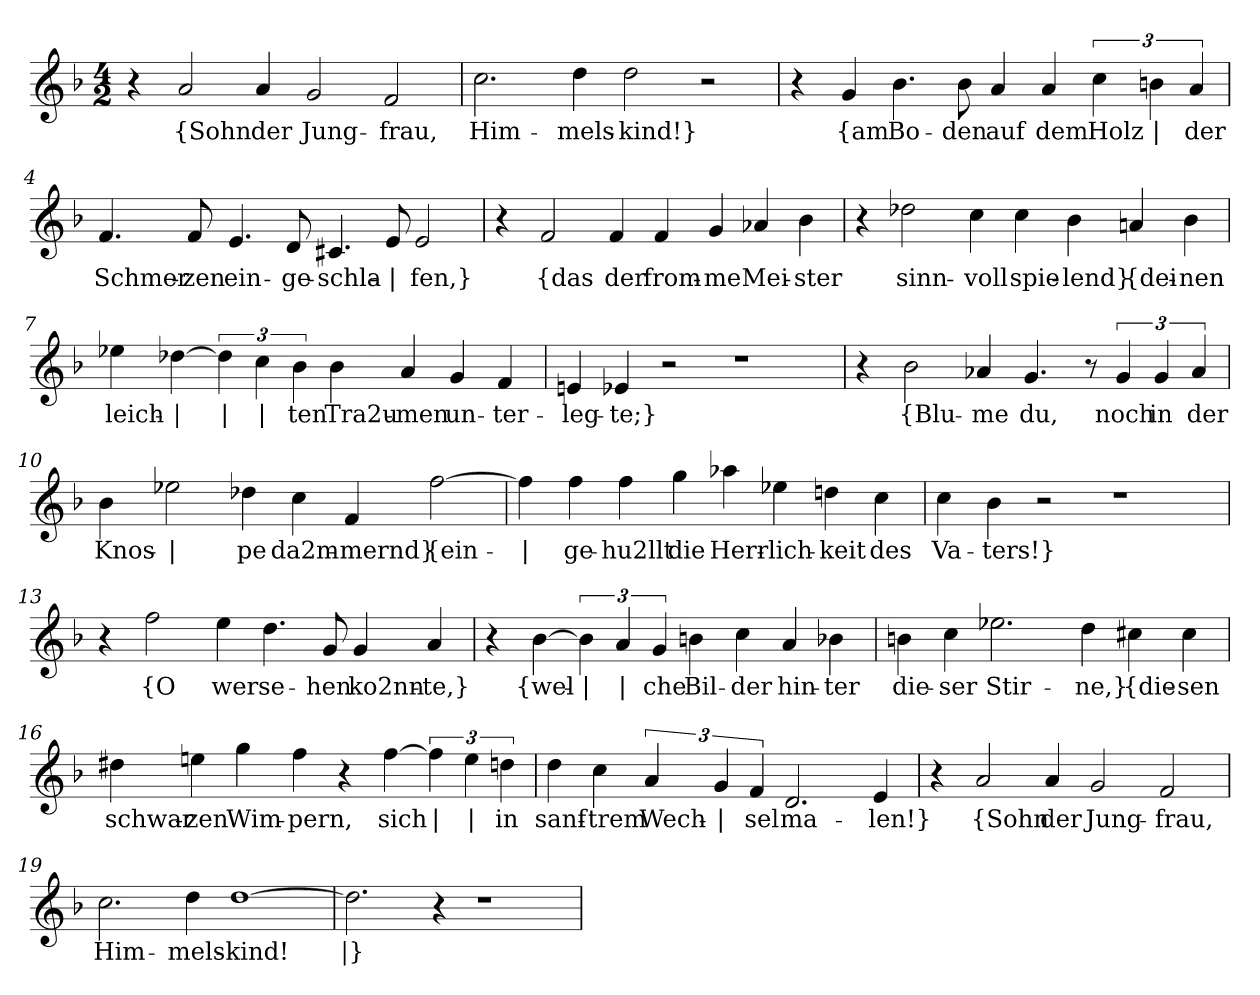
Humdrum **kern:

**kern	**text
*part1	*part1
*staff1	*staff1
*clefG2	*
*k[b-]	*
*M4/2	*
=1	=1
4r	.
!	!LO:LY:b
2a/	{Sohn
!	!LO:LY:b
4a/	der
!	!LO:LY:b
2g/	Jung-
!	!LO:LY:b
2f/	-frau,
=2	=2
!	!LO:LY:b
2.cc\	Him-
!	!LO:LY:b
4dd\	-mels-
!	!LO:LY:b
2dd\	-kind!}
2r	.
=3	=3
4r	.
!	!LO:LY:b
4g/	{am
!	!LO:LY:b
4.b-\	Bo-
!	!LO:LY:b
8b-\	-den
!	!LO:LY:b
4a/	auf
!	!LO:LY:b
4a/	dem
!	!LO:LY:b
6cc\	Holz
!	!LO:LY:b
6bn\	|
!	!LO:LY:b
6a/	der
!!LO:LB:g=z
=4	=4
!	!LO:LY:b
4.f/	Schmer-
!	!LO:LY:b
8f/	-zen
!	!LO:LY:b
4.e/	ein-
!	!LO:LY:b
8d/	-ge-
!	!LO:LY:b
4.c#X/	-schla-
!	!LO:LY:b
8e/	|
!	!LO:LY:b
2e/	-fen,}
=5	=5
4r	.
!	!LO:LY:b
2f/	{das
!	!LO:LY:b
4f/	der
!	!LO:LY:b
4f/	from-
!	!LO:LY:b
4g/	-me
!	!LO:LY:b
4a-X/	Mei-
!	!LO:LY:b
4b-\	-ster
!!LO:LB:g=z
=6	=6
4r	.
!	!LO:LY:b
2dd-X\	sinn-
!	!LO:LY:b
4cc\	-voll
!	!LO:LY:b
4cc\	spie-
!	!LO:LY:b
4b-\	-lend}
!	!LO:LY:b
4an/	{dei-
!	!LO:LY:b
4b-\	-nen
=7	=7
!	!LO:LY:b
4ee-X\	leich-
!	!LO:LY:b
[4dd-X\	|
!	!LO:LY:b
6dd-\]	|
!	!LO:LY:b
6cc\	|
!	!LO:LY:b
6b-\	-ten
!	!LO:LY:b
4b-\	Tra2u-
!	!LO:LY:b
4a/	-men
!	!LO:LY:b
4g/	un-
!	!LO:LY:b
4f/	-ter-
=8	=8
!	!LO:LY:b
4en/	-leg-
!	!LO:LY:b
4e-X/	-te;}
2r	.
1r	.
!!LO:LB:g=z
=9	=9
4r	.
!	!LO:LY:b
2b-\	{Blu-
!	!LO:LY:b
4a-X/	-me
!	!LO:LY:b
4.g/	du,
8r	.
!	!LO:LY:b
6g/	noch
!	!LO:LY:b
6g/	in
!	!LO:LY:b
6a-/	der
=10	=10
!	!LO:LY:b
4b-\	Knos-
!	!LO:LY:b
2ee-X\	|
!	!LO:LY:b
4dd-X\	-pe
!	!LO:LY:b
4cc\	da2m-
!	!LO:LY:b
4f/	-mernd}
!	!LO:LY:b
[2ff\	{ein-
!!LO:LB:g=z
=11	=11
!	!LO:LY:b
4ff\]	|
!	!LO:LY:b
4ff\	-ge-
!	!LO:LY:b
4ff\	-hu2llt
!	!LO:LY:b
4gg\	die
!	!LO:LY:b
4aa-X\	Herr-
!	!LO:LY:b
4ee-X\	-lich-
!	!LO:LY:b
4ddn\	-keit
!	!LO:LY:b
4cc\	des
=12	=12
!	!LO:LY:b
4cc\	Va-
!	!LO:LY:b
4b-\	-ters!}
2r	.
1r	.
=13	=13
4r	.
!	!LO:LY:b
2ff\	{O
!	!LO:LY:b
4ee\	wer
!	!LO:LY:b
4.dd\	se-
!	!LO:LY:b
8g/	-hen
!	!LO:LY:b
4g/	ko2nn-
!	!LO:LY:b
4a/	-te,}
!!LO:LB:g=z
=14	=14
4r	.
!	!LO:LY:b
[4b-\	{wel-
!	!LO:LY:b
6b-\]	|
!	!LO:LY:b
6a/	|
!	!LO:LY:b
6g/	-che
!	!LO:LY:b
4bn\	Bil-
!	!LO:LY:b
4cc\	-der
!	!LO:LY:b
4a/	hin-
!	!LO:LY:b
4b-X\	-ter
=15	=15
!	!LO:LY:b
4bn\	die-
!	!LO:LY:b
4cc\	-ser
!	!LO:LY:b
2.ee-X\	Stir-
!	!LO:LY:b
4dd\	-ne,}
!	!LO:LY:b
4cc#X\	{die-
!	!LO:LY:b
4cc#\	-sen
!!LO:LB:g=z
=16	=16
!	!LO:LY:b
4dd#X\	schwar-
!	!LO:LY:b
4een\	-zen
!	!LO:LY:b
4gg\	Wim-
!	!LO:LY:b
4ff\	-pern,
4r	.
!	!LO:LY:b
[4ff\	sich
!	!LO:LY:b
6ff\]	|
!	!LO:LY:b
6ee\	|
!	!LO:LY:b
6ddn\	in
=17	=17
!	!LO:LY:b
4dd\	sanf-
!	!LO:LY:b
4cc\	-trem
!	!LO:LY:b
6a/	Wech-
!	!LO:LY:b
6g/	|
!	!LO:LY:b
6f/	-sel
!	!LO:LY:b
2.d/	ma-
!	!LO:LY:b
4e/	-len!}
!!LO:LB:g=z
=18	=18
4r	.
!	!LO:LY:b
2a/	{Sohn
!	!LO:LY:b
4a/	der
!	!LO:LY:b
2g/	Jung-
!	!LO:LY:b
2f/	-frau,
=19	=19
!	!LO:LY:b
2.cc\	Him-
!	!LO:LY:b
4dd\	-mels-
!	!LO:LY:b
[1dd	-kind!
=20	=20
!	!LO:LY:b
2.dd\]	|}
4r	.
1r	.
=	=
*-	*-
